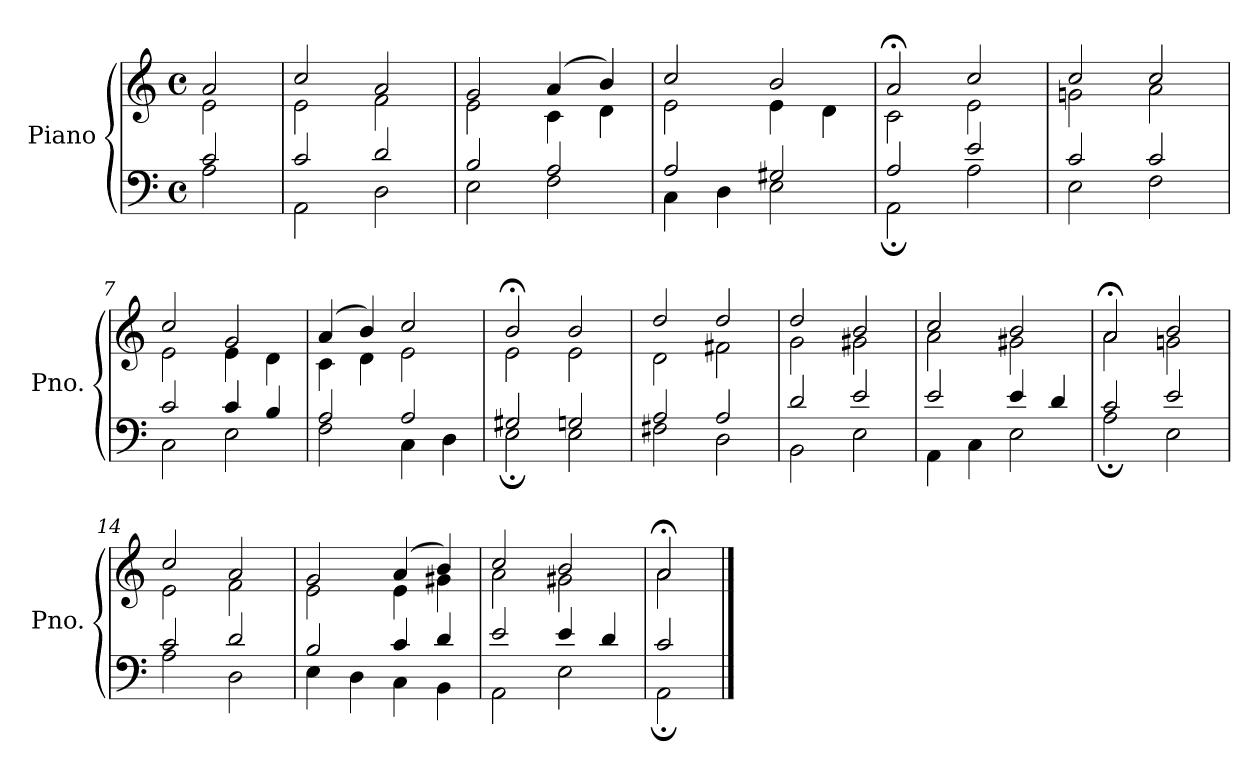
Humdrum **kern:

**kern	**kern
*part1	*part1
*staff2	*staff1
*I"Piano	*
*I'Pno.	*
*clefF4	*clefG2
*k[]	*k[]
*M4/4	*M4/4
*met(c)	*met(c)
=1	=1
*^	*^
2c/	2A\	2a/	2e\
=2	=2	=2	=2
2c/	2AA\	2cc/	2e\
2d/	2D\	2a/	2f\
=3	=3	=3	=3
2B/	2E\	2g/	2e\
2A/	2F\	(4a/	4c\
.	.	4b/)	4d\
=4	=4	=4	=4
2A/	4C\	2cc/	2e\
.	4D\	.	.
2G#X/	2E\	2b/	4e\
.	.	.	4d\
=5	=5	=5	=5
2A/	2AA;\	2a;</	2c\
2e/	2A\	2cc/	2e\
=6	=6	=6	=6
2c/	2E\	2cc/	2gn\
2c/	2F\	2cc/	2a\
=7	=7	=7	=7
2c/	2C\	2cc/	2e\
4c/	2E\	2g/	4e\
4B/	.	.	4d\
=8	=8	=8	=8
2A/	2F\	(4a/	4c\
.	.	4b/)	4d\
2A/	4C\	2cc/	2e\
.	4D\	.	.
=9	=9	=9	=9
2G#X/	2E;\	2b;</	2e\
2Gn/	2E\	2b/	2e\
!!LO:LB:g=z	!!
=10	=10	=10	=10
2A/	2F#X\	2dd/	2d\
2A/	2D\	2dd/	2f#X\
=11	=11	=11	=11
2d/	2BB\	2dd/	2g\
2e/	2E\	2b/	2g#X\
=12	=12	=12	=12
2e/	4AA\	2cc/	2a\
.	4C\	.	.
4e/	2E\	2b/	2g#X\
4d/	.	.	.
=13	=13	=13	=13
2c/	2A;\	2a;</	2a\
2e/	2E\	2b/	2gn\
=14	=14	=14	=14
2c/	2A\	2cc/	2e\
2d/	2D\	2a/	2f\
=15	=15	=15	=15
2B/	4E\	2g/	2e\
.	4D\	.	.
4c/	4C\	(4a/	4e\
4d/	4BB\	4b/)	4g#X\
=16	=16	=16	=16
2e/	2AA\	2cc/	2a\
4e/	2E\	2b/	2g#X\
4d/	.	.	.
=17	=17	=17	=17
2c/	2AA;\	2a;</	2a\
*v	*v	*	*
*	*v	*v
==	==
*-	*-
